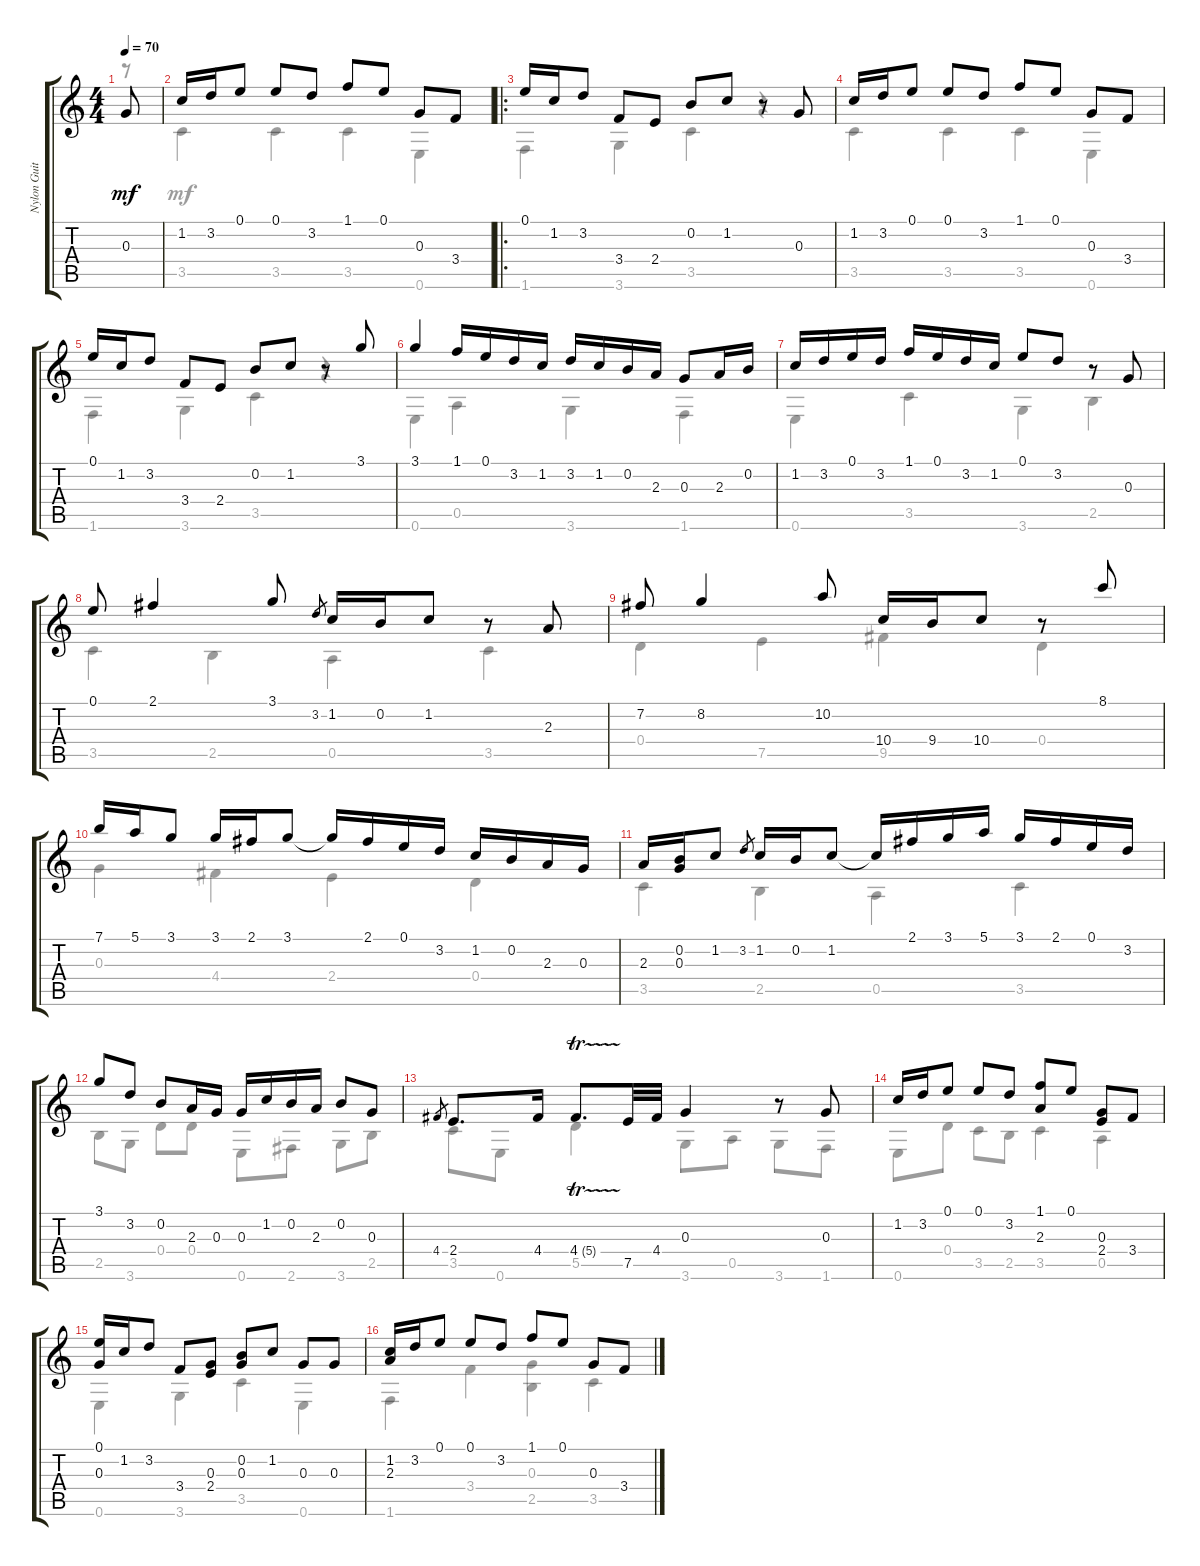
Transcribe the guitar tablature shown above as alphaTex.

\track ("Nylon Guitar" "Nylon Guit") {instrument acousticguitarnylon}
\staff {score tabs}
\tuning (E4 B3 G3 D3 A2 E2) {hide}
\voice
\ts (4 4)
\tempo 70
\clef g2
\ks c
0.3.8{dy mf instrument acousticguitarnylon} |
1.2.16 3.2.16 0.1.8 0.1.8 3.2.8 1.1.8 0.1.8 0.3.8 3.4.8 |
\ro
0.1.16 1.2.16 3.2.8 3.4.8 2.4.8 0.2.8 1.2.8 r.8 0.3.8 |
1.2.16 3.2.16 0.1.8 0.1.8 3.2.8 1.1.8 0.1.8 0.3.8 3.4.8 |
0.1.16 1.2.16 3.2.8 3.4.8 2.4.8 0.2.8 1.2.8 r.8 3.1.8 |
3.1.4 1.1.16 0.1.16 3.2.16 1.2.16 3.2.16 1.2.16 0.2.16 2.3.16 0.3.8 2.3.16 0.2.16 |
1.2.16 3.2.16 0.1.16 3.2.16 1.1.16 0.1.16 3.2.16 1.2.16 0.1.8 3.2.8 r.8 0.3.8 |
0.1.8 2.1.4 3.1.8 3.2.8{gr} 1.2.16 0.2.16 1.2.8 r.8 2.3.8 |
7.2.8 8.2.4 10.2.8 10.4.16 9.4.16 10.4.8 r.8 8.1.8 |
7.1.16 5.1.16 3.1.8 3.1.16 2.1.16 3.1.8 3.1{t}.16 2.1.16 0.1.16 3.2.16 1.2.16 0.2.16 2.3.16 0.3.16 |
2.3.16 (0.2 0.3).16 1.2.8 3.2.8{gr} 1.2.16 0.2.16 1.2.8 1.2{t}.16 2.1.16 3.1.16 5.1.16 3.1.16 2.1.16 0.1.16 3.2.16 |
3.1.8 3.2.8 0.2.8 2.3.16 0.3.16 0.3.16 1.2.16 0.2.16 2.3.16 0.2.8 0.3.8 |
4.4.8{gr} 2.4.8{d} 4.4.16 4.4{tr (5 64)}.8{d} 7.5.32 4.4.32 0.3.4 r.8 0.3.8 |
1.2.16 3.2.16 0.1.8 0.1.8 3.2.8 (1.1 2.3).8 0.1.8 (0.3 2.4).8 3.4.8 |
(0.1 0.3).16 1.2.16 3.2.8 3.4.8 (0.3 2.4).8 (0.2 0.3).8 1.2.8 0.3.8 0.3.8 |
(1.2 2.3).16 3.2.16 0.1.8 0.1.8 3.2.8 1.1.8 0.1.8 0.3.8 3.4.8
\voice
\clef g2
\ottava regular
\simile none
\ks c
r.8{dy mf} |
3.5.4 3.5.4 3.5.4 0.6.4 |
1.6.4 3.6.4 3.5.4 r.4 |
3.5.4 3.5.4 3.5.4 0.6.4 |
1.6.4 3.6.4 3.5.4 r.4 |
0.6.4 0.5.4 3.6.4 1.6.4 |
0.6.4 3.5.4 3.6.4 2.5.4 |
3.5.4 2.5.4 0.5.4 3.5.4 |
0.4.4 7.5.4 9.5.4 0.4.4 |
0.3.4 4.4.4 2.4.4 0.4.4 |
3.5.4 2.5.4 0.5.4 3.5.4 |
2.5.8 3.6.8 0.4.8 0.4.8 0.6.8 2.6.8 3.6.8 2.5.8 |
3.5.8 0.6.8 5.5.4 3.6.8 0.5.8 3.6.8 1.6.8 |
0.6.8 0.4.8 3.5.8 2.5.8 3.5.4 0.5.4 |
0.6.4 3.6.4 3.5.4 0.6.4 |
1.6.4 3.4.4 (0.3 2.5).4 3.5.4
